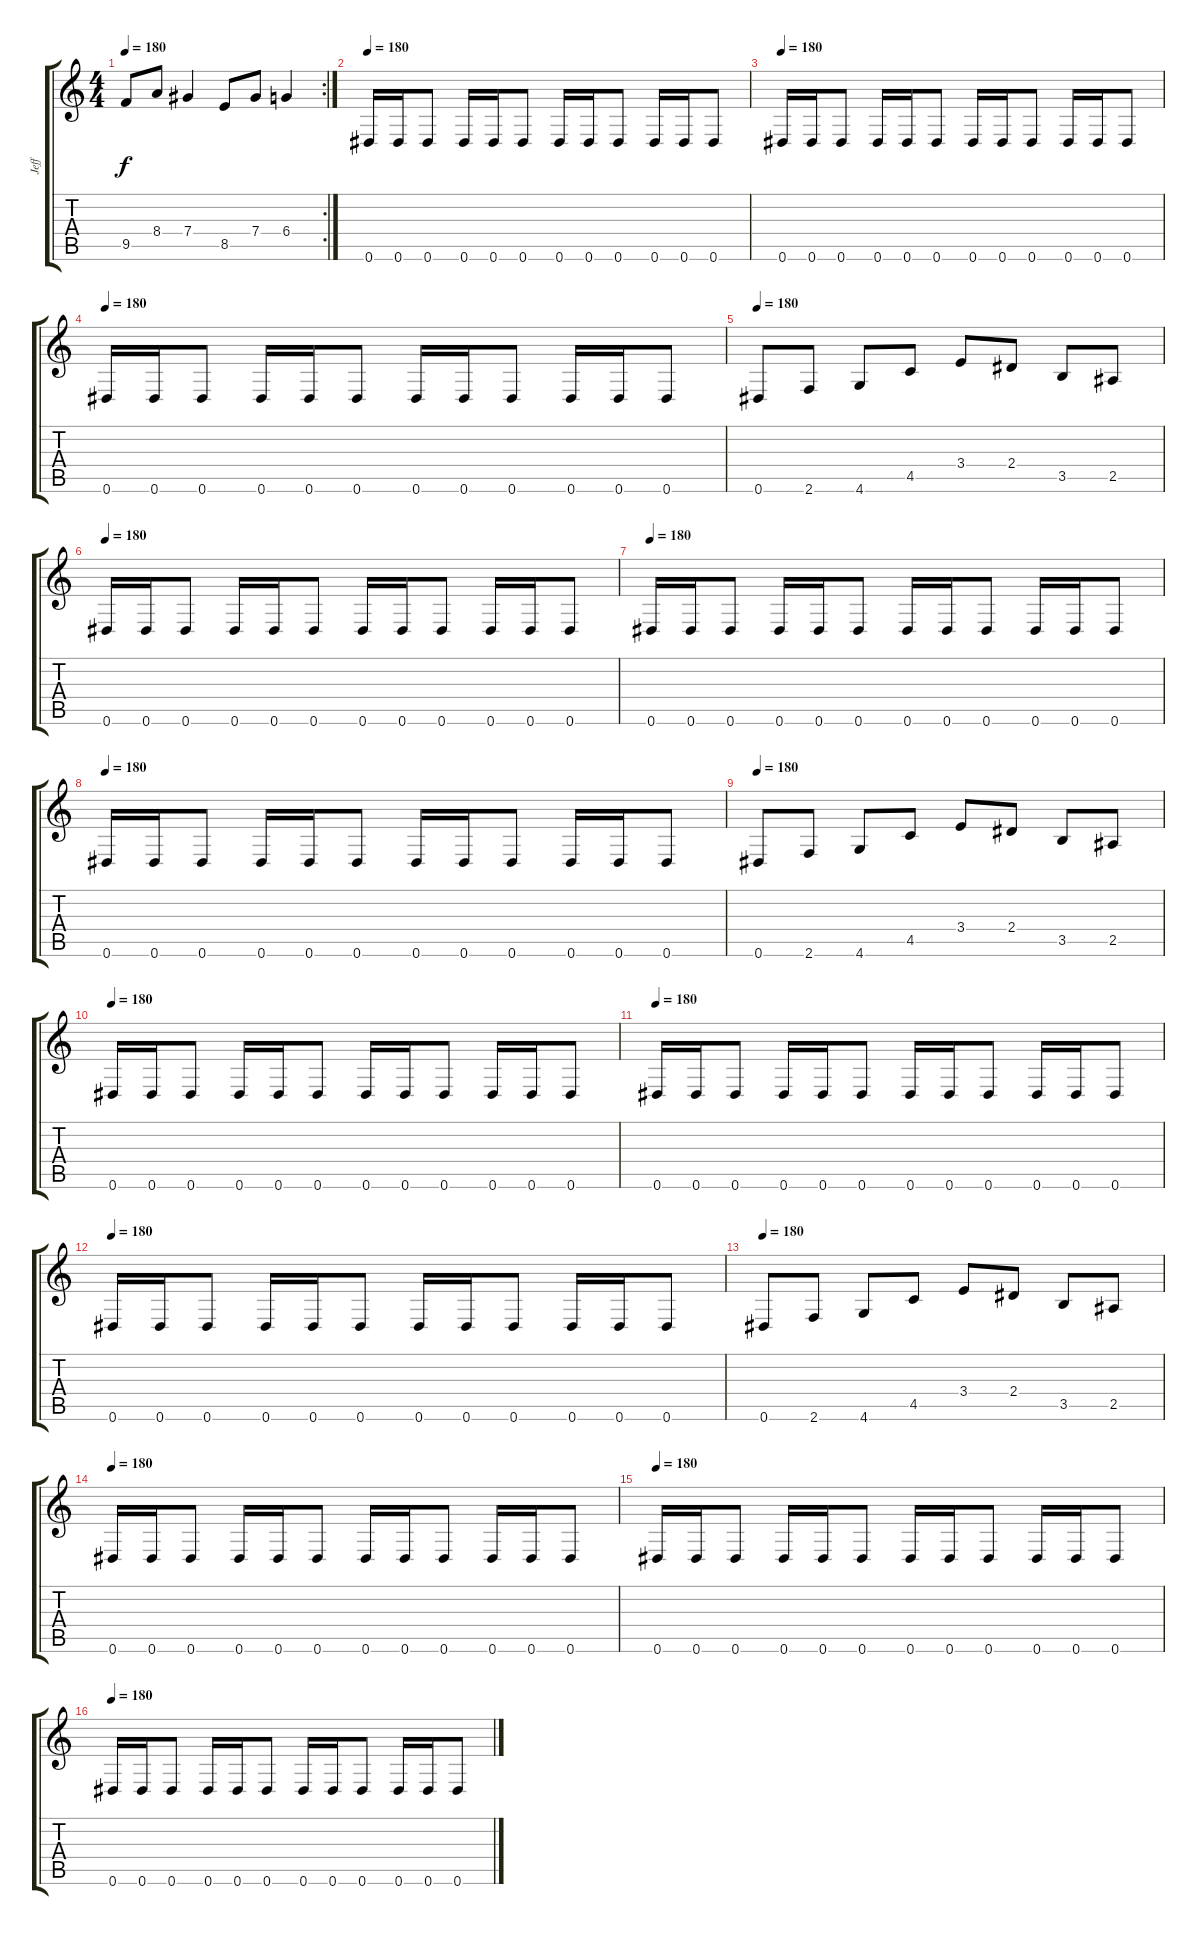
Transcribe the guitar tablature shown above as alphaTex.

\track ("Jeff" "Jeff") {instrument distortionguitar}
\staff {score tabs}
\tuning (Eb4 Bb3 Gb3 Db3 Ab2 Eb2) {hide}
\rc 2
\ts (4 4)
\tempo 180
\clef g2
\ks c
9.5.8{dy f} 8.4.8 7.4.4 8.5.8 7.4.8 6.4.4 |
\tempo 180
0.6.16 0.6.16 0.6.8 0.6.16 0.6.16 0.6.8 0.6.16 0.6.16 0.6.8 0.6.16 0.6.16 0.6.8 |
\tempo 180
0.6.16 0.6.16 0.6.8 0.6.16 0.6.16 0.6.8 0.6.16 0.6.16 0.6.8 0.6.16 0.6.16 0.6.8 |
\tempo 180
0.6.16 0.6.16 0.6.8 0.6.16 0.6.16 0.6.8 0.6.16 0.6.16 0.6.8 0.6.16 0.6.16 0.6.8 |
\tempo 180
0.6.8 2.6.8 4.6.8 4.5.8 3.4.8 2.4.8 3.5.8 2.5.8 |
\tempo 180
0.6.16 0.6.16 0.6.8 0.6.16 0.6.16 0.6.8 0.6.16 0.6.16 0.6.8 0.6.16 0.6.16 0.6.8 |
\tempo 180
0.6.16 0.6.16 0.6.8 0.6.16 0.6.16 0.6.8 0.6.16 0.6.16 0.6.8 0.6.16 0.6.16 0.6.8 |
\tempo 180
0.6.16 0.6.16 0.6.8 0.6.16 0.6.16 0.6.8 0.6.16 0.6.16 0.6.8 0.6.16 0.6.16 0.6.8 |
\tempo 180
0.6.8 2.6.8 4.6.8 4.5.8 3.4.8 2.4.8 3.5.8 2.5.8 |
\tempo 180
0.6.16 0.6.16 0.6.8 0.6.16 0.6.16 0.6.8 0.6.16 0.6.16 0.6.8 0.6.16 0.6.16 0.6.8 |
\tempo 180
0.6.16 0.6.16 0.6.8 0.6.16 0.6.16 0.6.8 0.6.16 0.6.16 0.6.8 0.6.16 0.6.16 0.6.8 |
\tempo 180
0.6.16 0.6.16 0.6.8 0.6.16 0.6.16 0.6.8 0.6.16 0.6.16 0.6.8 0.6.16 0.6.16 0.6.8 |
\tempo 180
0.6.8 2.6.8 4.6.8 4.5.8 3.4.8 2.4.8 3.5.8 2.5.8 |
\tempo 180
0.6.16 0.6.16 0.6.8 0.6.16 0.6.16 0.6.8 0.6.16 0.6.16 0.6.8 0.6.16 0.6.16 0.6.8 |
\tempo 180
0.6.16 0.6.16 0.6.8 0.6.16 0.6.16 0.6.8 0.6.16 0.6.16 0.6.8 0.6.16 0.6.16 0.6.8 |
\tempo 180
0.6.16 0.6.16 0.6.8 0.6.16 0.6.16 0.6.8 0.6.16 0.6.16 0.6.8 0.6.16 0.6.16 0.6.8
